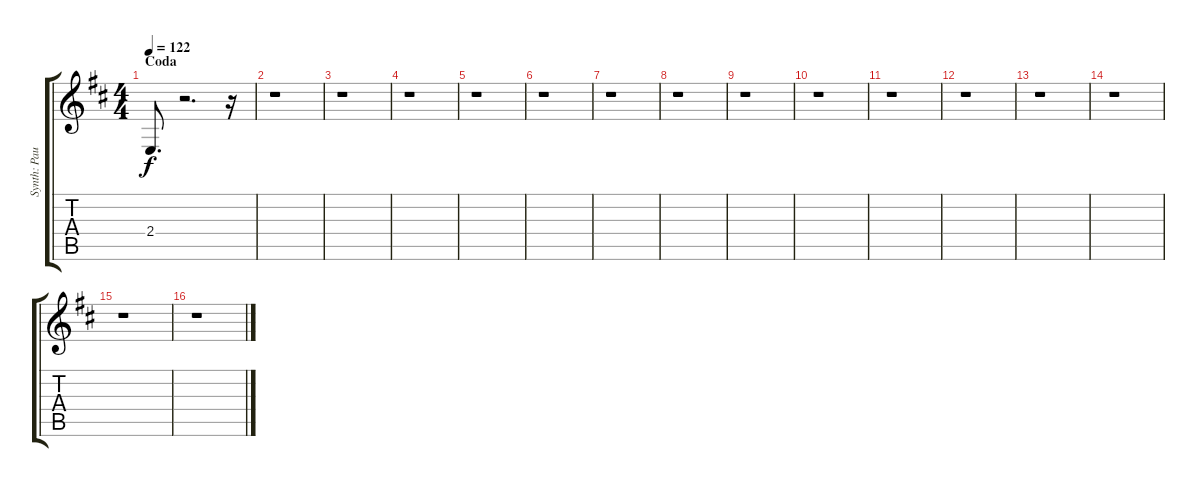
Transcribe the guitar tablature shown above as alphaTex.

\track ("Synth: Paul Rodgers" "Synth: Pau") {instrument stringensemble1}
\staff {score tabs}
\tuning (E4 B3 G3 D3 A2 E2) {hide}
\ts (4 4)
\section ("" "Coda")
\tempo 122
\clef g2
\ks d
2.4{t}.8{d dy f} r.2{d} r.16 |
r.1 |
r.1 |
r.1 |
r.1 |
r.1 |
r.1 |
r.1 |
r.1 |
r.1 |
r.1 |
r.1 |
r.1 |
r.1 |
r.1 |
r.1
